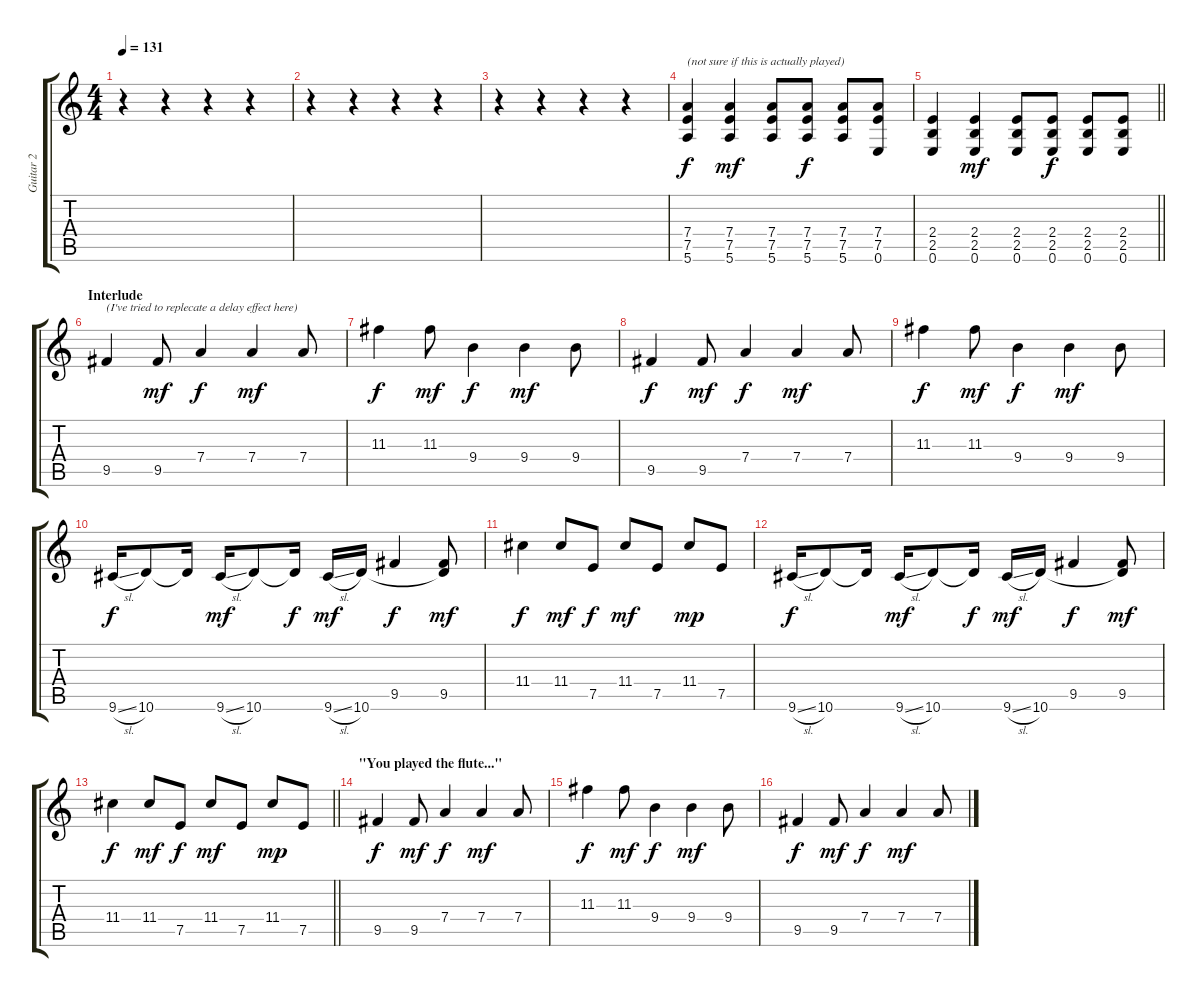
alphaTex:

\track ("Guitar 2" "Guitar 2") {instrument electricguitarmuted}
\staff {score tabs}
\tuning (E4 B3 G3 D3 A2 E2) {hide}
\ts (4 4)
\tempo 131
\clef g2
\ks c
r.4{dy f} r.4 r.4 r.4 |
r.4 r.4 r.4 r.4 |
r.4 r.4 r.4 r.4 |
(7.4 7.5 5.6).4{txt "(not sure if this is actually played)" instrument distortionguitar} (7.4 7.5 5.6).4{dy mf} (7.4 7.5 5.6).8 (7.4 7.5 5.6).8{dy f} (7.4 7.5 5.6).8 (7.4 7.5 0.6).8 |
\barLineRight lightlight
(2.4 2.5 0.6).4{instrument distortionguitar} (2.4 2.5 0.6).4{dy mf} (2.4 2.5 0.6).8 (2.4 2.5 0.6).8{dy f} (2.4 2.5 0.6).8 (2.4 2.5 0.6).8 |
\section ("" "Interlude")
9.5.4{txt "(I've tried to replecate a delay effect here)" volume 15} 9.5.8{dy mf} 7.4.4{dy f} 7.4.4{dy mf} 7.4.8 |
11.3.4{dy f volume 14} 11.3.8{dy mf} 9.4.4{dy f} 9.4.4{dy mf} 9.4.8 |
9.5.4{dy f volume 14} 9.5.8{dy mf} 7.4.4{dy f} 7.4.4{dy mf} 7.4.8 |
11.3.4{dy f volume 14} 11.3.8{dy mf} 9.4.4{dy f} 9.4.4{dy mf} 9.4.8 |
9.6{sl}.16{dy f volume 14} 10.6.8 10.6{t}.16 9.6{sl}.16{dy mf} 10.6.8 10.6{t}.16{dy f} 9.6{sl}.16{dy mf} 10.6.16 9.5.4{dy f} (9.5 10.6{t}).8{dy mf} |
11.4.4{dy f volume 14} 11.4.8{dy mf} 7.5.8{dy f} 11.4.8{dy mf} 7.5.8 11.4.8{dy mp} 7.5.8 |
9.6{sl}.16{dy f volume 14} 10.6.8 10.6{t}.16 9.6{sl}.16{dy mf} 10.6.8 10.6{t}.16{dy f} 9.6{sl}.16{dy mf} 10.6.16 9.5.4{dy f} (9.5 10.6{t}).8{dy mf} |
\barLineRight lightlight
11.4.4{dy f volume 14} 11.4.8{dy mf} 7.5.8{dy f} 11.4.8{dy mf} 7.5.8 11.4.8{dy mp} 7.5.8 |
\section ("" "\"You played the flute...\"")
9.5.4{dy f volume 14} 9.5.8{dy mf} 7.4.4{dy f} 7.4.4{dy mf} 7.4.8 |
11.3.4{dy f volume 14} 11.3.8{dy mf} 9.4.4{dy f} 9.4.4{dy mf} 9.4.8 |
9.5.4{dy f volume 14} 9.5.8{dy mf} 7.4.4{dy f} 7.4.4{dy mf} 7.4.8
